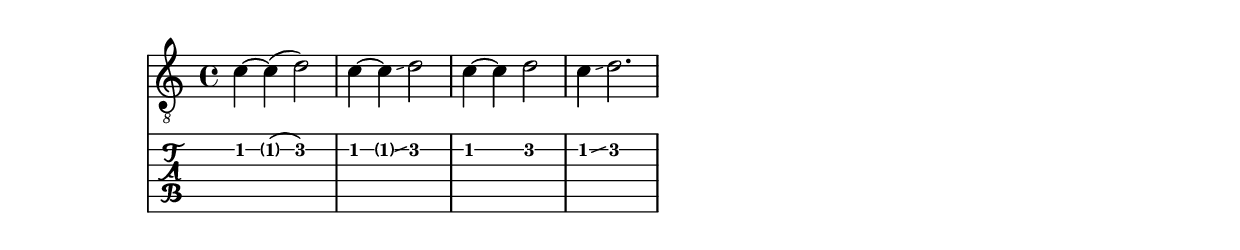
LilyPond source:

\version "2.16.0"

\header {
  texidoc = "
If a slur or a glissando follows a tie, the
corresponding fret number is displayed in parentheses.
"
}

music = {
  c'4 ~ c'4 ( d'2 ) |
  c'4 ~ c'4 \glissando d'2 |
  c'4 ~ c'4 d'2 |
  c'4 \glissando d'2. |
}

\score {
  <<
    \new Staff {
      \new Voice {
        \clef "G_8"
        \music
      }
    }
    \new TabStaff {
      \new TabVoice {
        \music
      }
    }
  >>
}
